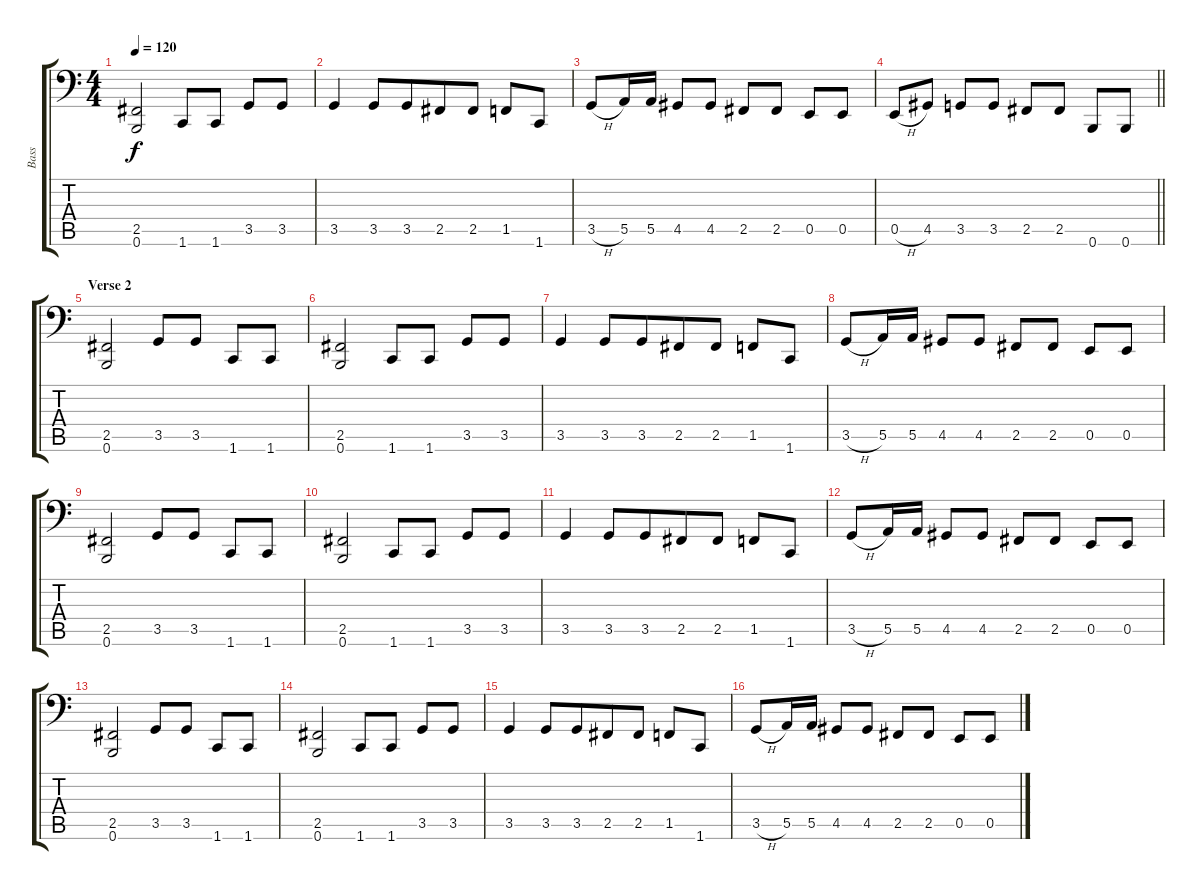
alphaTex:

\track ("Bass" "Bass") {instrument electricbassfinger}
\staff {score tabs}
\tuning (C3 G2 D2 A1 E1 B0) {hide}
\ts (4 4)
\tempo 120
\clef f4
\ks c
(2.5 0.6).2{dy f} 1.6.8 1.6.8 3.5.8 3.5.8 |
3.5.4 3.5.8{beam merge} 3.5.8{beam merge} 2.5.8{beam merge} 2.5.8 1.5.8 1.6.8 |
3.5{h}.8 5.5.16 5.5.16 4.5.8 4.5.8 2.5.8 2.5.8 0.5.8 0.5.8 |
\barLineRight lightlight
0.5{h}.8 4.5.8 3.5.8 3.5.8 2.5.8 2.5.8 0.6.8 0.6.8 |
\section ("" "Verse 2")
(2.5 0.6).2 3.5.8 3.5.8 1.6.8 1.6.8 |
(2.5 0.6).2 1.6.8 1.6.8 3.5.8 3.5.8 |
3.5.4 3.5.8{beam merge} 3.5.8{beam merge} 2.5.8{beam merge} 2.5.8 1.5.8 1.6.8 |
3.5{h}.8 5.5.16 5.5.16 4.5.8 4.5.8 2.5.8 2.5.8 0.5.8 0.5.8 |
(2.5 0.6).2 3.5.8 3.5.8 1.6.8 1.6.8 |
(2.5 0.6).2 1.6.8 1.6.8 3.5.8 3.5.8 |
3.5.4 3.5.8{beam merge} 3.5.8{beam merge} 2.5.8{beam merge} 2.5.8 1.5.8 1.6.8 |
3.5{h}.8 5.5.16 5.5.16 4.5.8 4.5.8 2.5.8 2.5.8 0.5.8 0.5.8 |
(2.5 0.6).2 3.5.8 3.5.8 1.6.8 1.6.8 |
(2.5 0.6).2 1.6.8 1.6.8 3.5.8 3.5.8 |
3.5.4 3.5.8{beam merge} 3.5.8{beam merge} 2.5.8{beam merge} 2.5.8 1.5.8 1.6.8 |
3.5{h}.8 5.5.16 5.5.16 4.5.8 4.5.8 2.5.8 2.5.8 0.5.8 0.5.8
